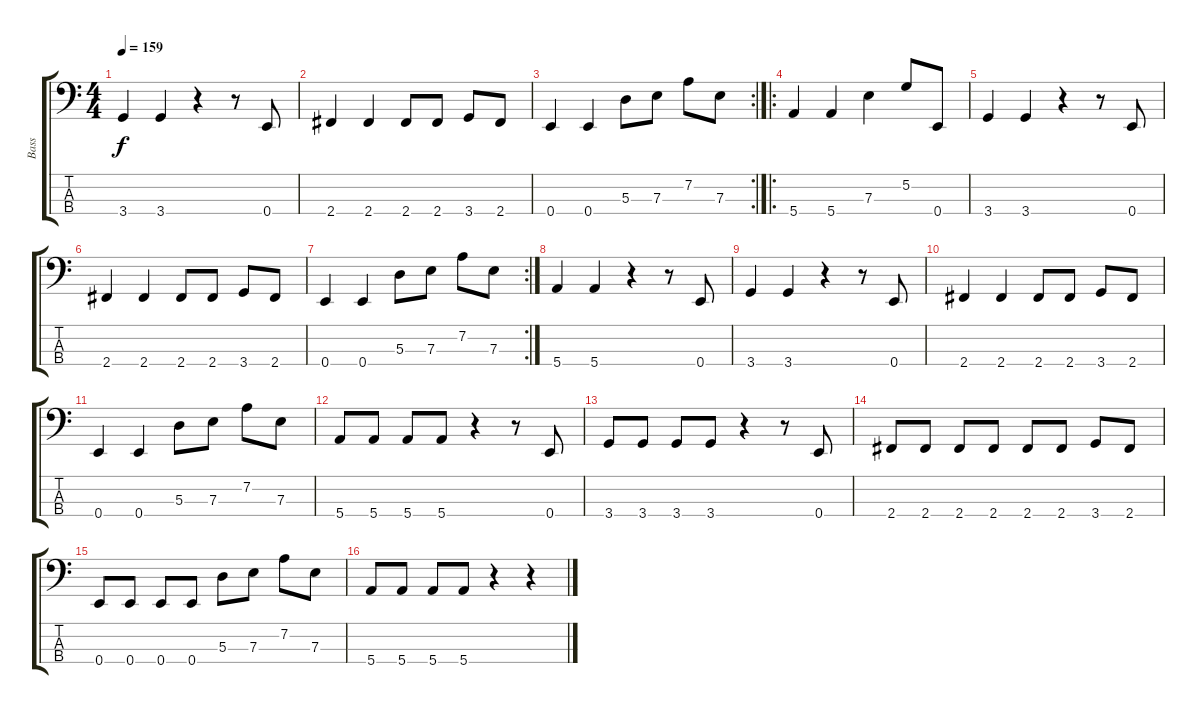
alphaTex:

\track ("Bass" "Bass") {instrument electricbasspick}
\staff {score tabs}
\tuning (G2 D2 A1 E1) {hide}
\ts (4 4)
\tempo 159
\clef f4
\ks c
3.4.4{dy f} 3.4.4 r.4 r.8 0.4.8 |
2.4.4 2.4.4 2.4.8 2.4.8 3.4.8 2.4.8 |
\rc 2
0.4.4 0.4.4 5.3.8 7.3.8 7.2.8 7.3.8 |
\ro
5.4.4 5.4.4 7.3.4 5.2.8 0.4.8 |
3.4.4 3.4.4 r.4 r.8 0.4.8 |
2.4.4 2.4.4 2.4.8 2.4.8 3.4.8 2.4.8 |
\rc 2
0.4.4 0.4.4 5.3.8 7.3.8 7.2.8 7.3.8 |
5.4.4 5.4.4 r.4 r.8 0.4.8 |
3.4.4 3.4.4 r.4 r.8 0.4.8 |
2.4.4 2.4.4 2.4.8 2.4.8 3.4.8 2.4.8 |
0.4.4 0.4.4 5.3.8 7.3.8 7.2.8 7.3.8 |
5.4.8 5.4.8 5.4.8 5.4.8 r.4 r.8 0.4.8 |
3.4.8 3.4.8 3.4.8 3.4.8 r.4 r.8 0.4.8 |
2.4.8 2.4.8 2.4.8 2.4.8 2.4.8 2.4.8 3.4.8 2.4.8 |
0.4.8 0.4.8 0.4.8 0.4.8 5.3.8 7.3.8 7.2.8 7.3.8 |
5.4.8 5.4.8 5.4.8 5.4.8 r.4 r.4
